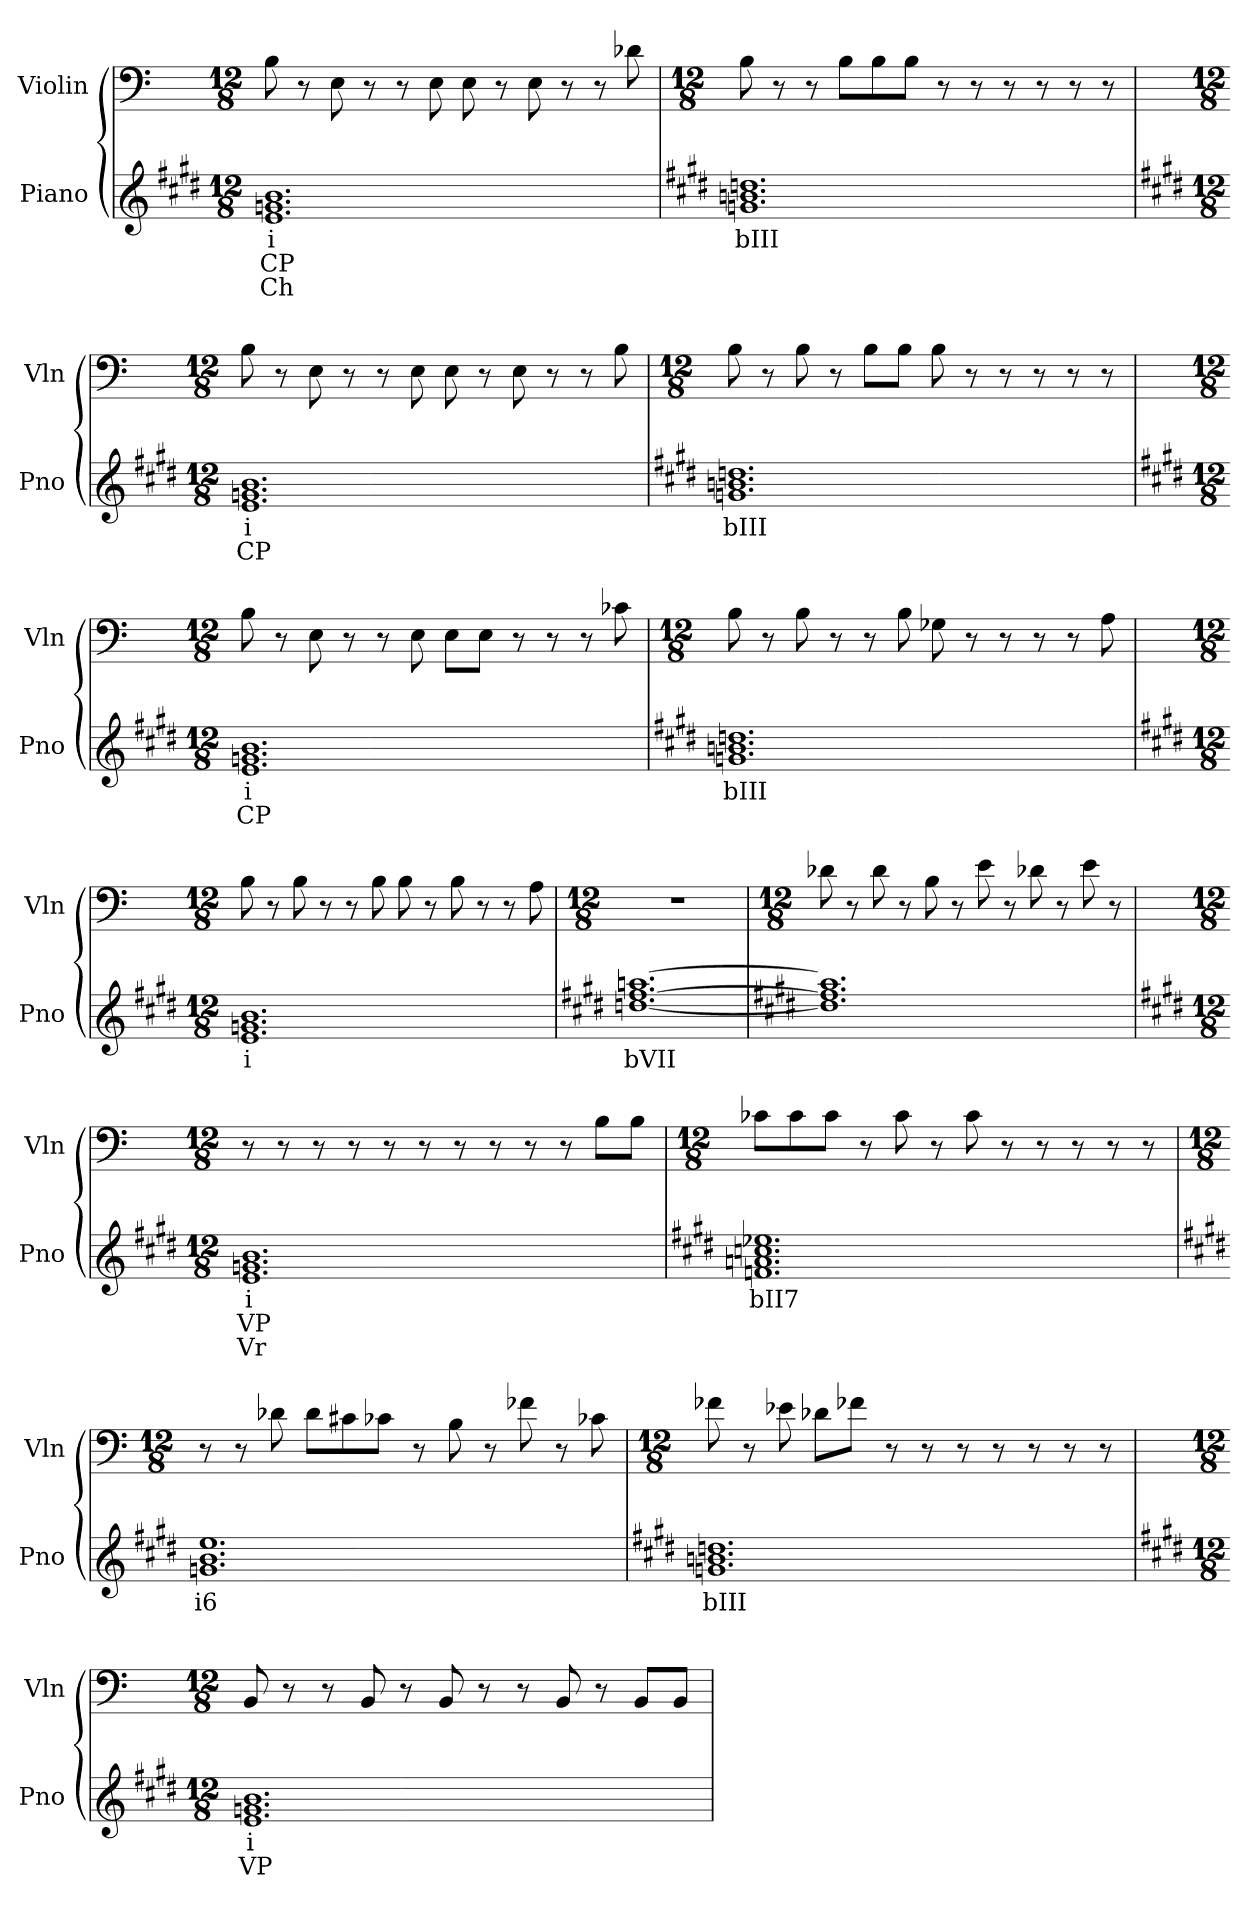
**kern	**text	**text	**text	**kern
*part2	*part2	*part2	*part2	*part1
*staff2	*staff2	*staff2	*staff2	*staff1
*I"Piano	*	*	*	*I"Violin
*I'Pno	*	*	*	*I'Vln
*k[f#c#g#d#]	*	*	*	*
*E:	*	*	*	*
*M12/8	*	*	*	*M12/8
=	=	=	=	=
1.e 1.gn 1.b	i	CP	Ch	8B
.	.	.	.	8r
.	.	.	.	8E
.	.	.	.	8r
.	.	.	.	8r
.	.	.	.	8E
.	.	.	.	8E
.	.	.	.	8r
.	.	.	.	8E
.	.	.	.	8r
.	.	.	.	8r
.	.	.	.	8d-X
=	=	=	=	=
*k[f#c#g#d#]	*	*	*	*
*E:	*	*	*	*
*	*	*	*	*M12/8
1.gn 1.bn 1.ddn	bIII	.	.	8B
.	.	.	.	8r
.	.	.	.	8r
.	.	.	.	8BL
.	.	.	.	8B
.	.	.	.	8BJ
.	.	.	.	8r
.	.	.	.	8r
.	.	.	.	8r
.	.	.	.	8r
.	.	.	.	8r
.	.	.	.	8r
=	=	=	=	=
*k[f#c#g#d#]	*	*	*	*
*E:	*	*	*	*
*M12/8	*	*	*	*M12/8
1.e 1.gn 1.b	i	CP	.	8B
.	.	.	.	8r
.	.	.	.	8E
.	.	.	.	8r
.	.	.	.	8r
.	.	.	.	8E
.	.	.	.	8E
.	.	.	.	8r
.	.	.	.	8E
.	.	.	.	8r
.	.	.	.	8r
.	.	.	.	8B
=	=	=	=	=
*k[f#c#g#d#]	*	*	*	*
*E:	*	*	*	*
*	*	*	*	*M12/8
1.gn 1.bn 1.ddn	bIII	.	.	8B
.	.	.	.	8r
.	.	.	.	8B
.	.	.	.	8r
.	.	.	.	8BL
.	.	.	.	8BJ
.	.	.	.	8B
.	.	.	.	8r
.	.	.	.	8r
.	.	.	.	8r
.	.	.	.	8r
.	.	.	.	8r
=	=	=	=	=
*k[f#c#g#d#]	*	*	*	*
*E:	*	*	*	*
*M12/8	*	*	*	*M12/8
1.e 1.gn 1.b	i	CP	.	8B
.	.	.	.	8r
.	.	.	.	8E
.	.	.	.	8r
.	.	.	.	8r
.	.	.	.	8E
.	.	.	.	8EL
.	.	.	.	8EJ
.	.	.	.	8r
.	.	.	.	8r
.	.	.	.	8r
.	.	.	.	8c-X
=	=	=	=	=
*k[f#c#g#d#]	*	*	*	*
*E:	*	*	*	*
*	*	*	*	*M12/8
1.gn 1.bn 1.ddn	bIII	.	.	8B
.	.	.	.	8r
.	.	.	.	8B
.	.	.	.	8r
.	.	.	.	8r
.	.	.	.	8B
.	.	.	.	8G-X
.	.	.	.	8r
.	.	.	.	8r
.	.	.	.	8r
.	.	.	.	8r
.	.	.	.	8A
=	=	=	=	=
*k[f#c#g#d#]	*	*	*	*
*E:	*	*	*	*
*M12/8	*	*	*	*M12/8
1.e 1.gn 1.b	i	.	.	8B
.	.	.	.	8r
.	.	.	.	8B
.	.	.	.	8r
.	.	.	.	8r
.	.	.	.	8B
.	.	.	.	8B
.	.	.	.	8r
.	.	.	.	8B
.	.	.	.	8r
.	.	.	.	8r
.	.	.	.	8A
=	=	=	=	=
*k[f#c#g#d#]	*	*	*	*
*E:	*	*	*	*
*	*	*	*	*M12/8
[1.ddn [1.ff# [1.aan	bVII	.	.	1.r
=	=	=	=	=
*k[f#c#g#d#]	*	*	*	*
*E:	*	*	*	*
*	*	*	*	*M12/8
1.ddn] 1.ff#] 1.aan]	.	.	.	8d-X
.	.	.	.	8r
.	.	.	.	8d-
.	.	.	.	8r
.	.	.	.	8B
.	.	.	.	8r
.	.	.	.	8e
.	.	.	.	8r
.	.	.	.	8d-X
.	.	.	.	8r
.	.	.	.	8e
.	.	.	.	8r
=	=	=	=	=
*k[f#c#g#d#]	*	*	*	*
*E:	*	*	*	*
*M12/8	*	*	*	*M12/8
1.e 1.gn 1.b	i	VP	Vr	8r
.	.	.	.	8r
.	.	.	.	8r
.	.	.	.	8r
.	.	.	.	8r
.	.	.	.	8r
.	.	.	.	8r
.	.	.	.	8r
.	.	.	.	8r
.	.	.	.	8r
.	.	.	.	8BL
.	.	.	.	8BJ
=	=	=	=	=
*k[f#c#g#d#]	*	*	*	*
*E:	*	*	*	*
*	*	*	*	*M12/8
1.fn 1.an 1.ccn 1.ee-X	bII7	.	.	8c-XL
.	.	.	.	8c-
.	.	.	.	8c-J
.	.	.	.	8r
.	.	.	.	8c-
.	.	.	.	8r
.	.	.	.	8c-
.	.	.	.	8r
.	.	.	.	8r
.	.	.	.	8r
.	.	.	.	8r
.	.	.	.	8r
=	=	=	=	=
*k[f#c#g#d#]	*	*	*	*
*E:	*	*	*	*
*	*	*	*	*M12/8
1.gn 1.b 1.ee	i6	.	.	8r
.	.	.	.	8r
.	.	.	.	8d-X
.	.	.	.	8d-L
.	.	.	.	8c#X
.	.	.	.	8c-XJ
.	.	.	.	8r
.	.	.	.	8B
.	.	.	.	8r
.	.	.	.	8f-X
.	.	.	.	8r
.	.	.	.	8c-X
=	=	=	=	=
*k[f#c#g#d#]	*	*	*	*
*E:	*	*	*	*
*	*	*	*	*M12/8
1.gn 1.bn 1.ddn	bIII	.	.	8f-X
.	.	.	.	8r
.	.	.	.	8e-X
.	.	.	.	8d-XL
.	.	.	.	8f-XJ
.	.	.	.	8r
.	.	.	.	8r
.	.	.	.	8r
.	.	.	.	8r
.	.	.	.	8r
.	.	.	.	8r
.	.	.	.	8r
=	=	=	=	=
*k[f#c#g#d#]	*	*	*	*
*E:	*	*	*	*
*M12/8	*	*	*	*M12/8
1.e 1.gn 1.b	i	VP	.	8BB
.	.	.	.	8r
.	.	.	.	8r
.	.	.	.	8BB
.	.	.	.	8r
.	.	.	.	8BB
.	.	.	.	8r
.	.	.	.	8r
.	.	.	.	8BB
.	.	.	.	8r
.	.	.	.	8BBL
.	.	.	.	8BBJ
=	=	=	=	=
*-	*-	*-	*-	*-
